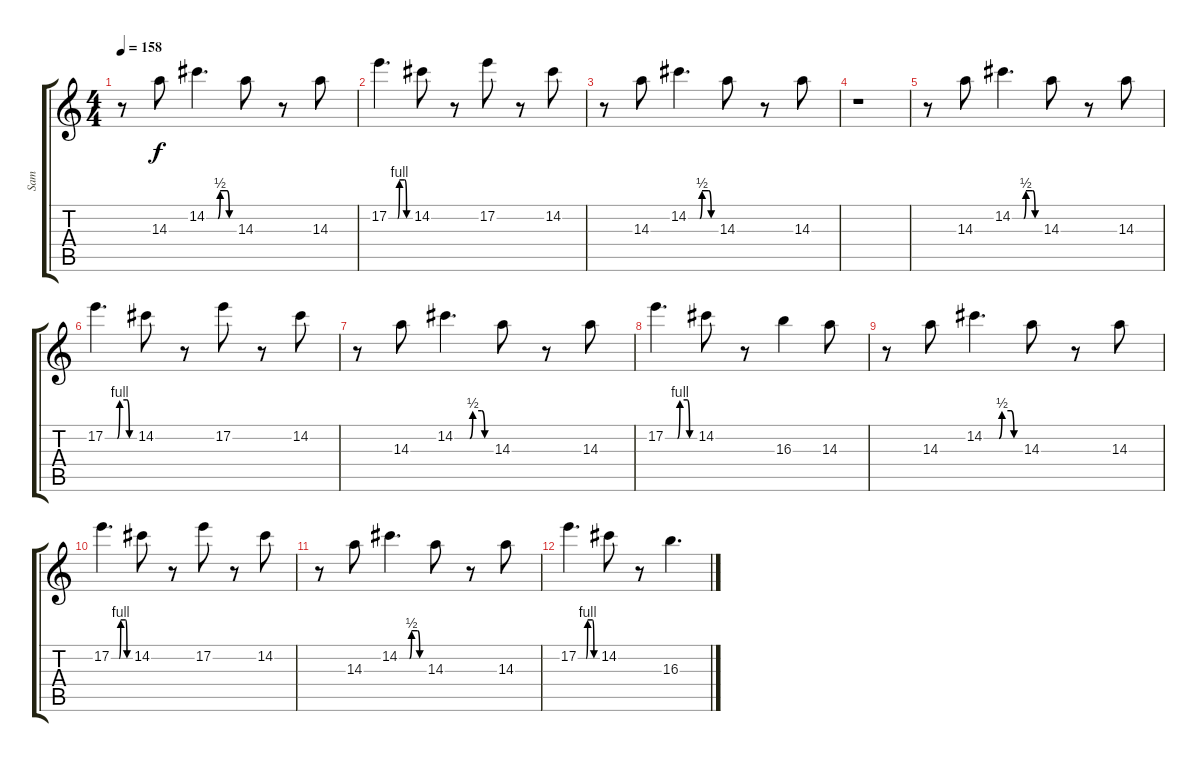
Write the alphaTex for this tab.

\track ("Sam" "Sam") {instrument electricguitarjazz}
\staff {score tabs}
\tuning (E4 B3 G3 D3 A2 E2) {hide}
\ts (4 4)
\tempo 158
\clef g2
\ks c
r.8{dy f} 14.3.8 14.2{be (custom 0 0 25 0 30 2 45 2 50 0 60 0)}.4{d} 14.3.8 r.8 14.3.8 |
17.2{be (custom 0 0 25 0 30 4 45 4 50 0 60 0)}.4{d} 14.2.8 r.8 17.2.8 r.8 14.2.8 |
r.8 14.3.8 14.2{be (custom 0 0 25 0 30 2 45 2 50 0 60 0)}.4{d} 14.3.8 r.8 14.3.8 |
r.1 |
r.8 14.3.8 14.2{be (custom 0 0 25 0 30 2 45 2 50 0 60 0)}.4{d} 14.3.8 r.8 14.3.8 |
17.2{be (custom 0 0 25 0 30 4 45 4 50 0 60 0)}.4{d} 14.2.8 r.8 17.2.8 r.8 14.2.8 |
r.8 14.3.8 14.2{be (custom 0 0 25 0 30 2 45 2 50 0 60 0)}.4{d} 14.3.8 r.8 14.3.8 |
17.2{be (custom 0 0 25 0 30 4 45 4 50 0 60 0)}.4{d} 14.2.8 r.8 16.3.4 14.3.8 |
r.8 14.3.8 14.2{be (custom 0 0 25 0 30 2 45 2 50 0 60 0)}.4{d} 14.3.8 r.8 14.3.8 |
17.2{be (custom 0 0 25 0 30 4 45 4 50 0 60 0)}.4{d} 14.2.8 r.8 17.2.8 r.8 14.2.8 |
r.8 14.3.8 14.2{be (custom 0 0 25 0 30 2 45 2 50 0 60 0)}.4{d} 14.3.8 r.8 14.3.8 |
17.2{be (custom 0 0 25 0 30 4 45 4 50 0 60 0)}.4{d} 14.2.8 r.8 16.3.4{d}
